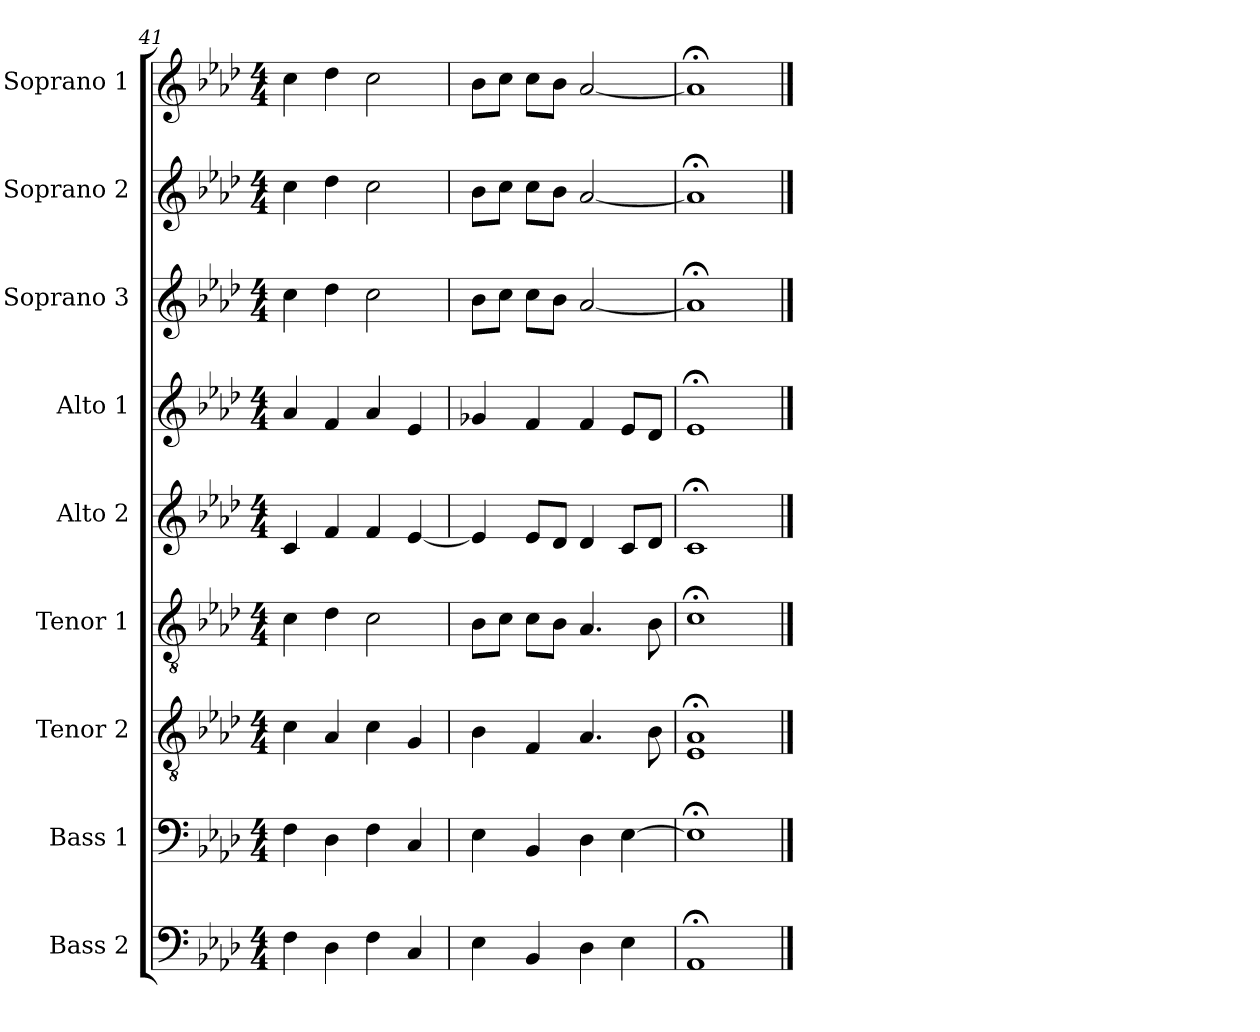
**kern	**kern	**kern	**kern	**kern	**kern	**kern	**kern	**kern
*part9	*part8	*part7	*part6	*part5	*part4	*part3	*part2	*part1
*staff9	*staff8	*staff7	*staff6	*staff5	*staff4	*staff3	*staff2	*staff1
*I"Bass 2	*I"Bass 1	*I"Tenor 2	*I"Tenor 1	*I"Alto 2	*I"Alto 1	*I"Soprano 3	*I"Soprano 2	*I"Soprano 1
*I'B 2	*I'B 1	*I'T 2	*I'T 1	*I'A 2	*I'A 1	*I'S 3	*I'S 2	*I'S 1
*clefF4	*clefF4	*clefGv2	*clefGv2	*clefG2	*clefG2	*clefG2	*clefG2	*clefG2
*k[b-e-a-d-]	*k[b-e-a-d-]	*k[b-e-a-d-]	*k[b-e-a-d-]	*k[b-e-a-d-]	*k[b-e-a-d-]	*k[b-e-a-d-]	*k[b-e-a-d-]	*k[b-e-a-d-]
*A-:	*A-:	*A-:	*A-:	*A-:	*A-:	*A-:	*A-:	*A-:
*M4/4	*M4/4	*M4/4	*M4/4	*M4/4	*M4/4	*M4/4	*M4/4	*M4/4
=41	=41	=41	=41	=41	=41	=41	=41	=41
4F	4F	4c	4c	4c	4a-	4cc	4cc	4cc
4D-	4D-	4A-	4d-	4f	4f	4dd-	4dd-	4dd-
4F	4F	4c	2c	4f	4a-	2cc	2cc	2cc
4C	4C	4G	.	[4e-	4e-	.	.	.
=42	=42	=42	=42	=42	=42	=42	=42	=42
4E-	4E-	4B-	8B-L	4e-]	4g-X	8b-L	8b-L	8b-L
.	.	.	8cJ	.	.	8ccJ	8ccJ	8ccJ
4BB-	4BB-	4F	8cL	8e-L	4f	8ccL	8ccL	8ccL
.	.	.	8B-J	8d-J	.	8b-J	8b-J	8b-J
4D-	4D-	4.A-	4.A-	4d-	4f	[2a-	[2a-	[2a-
4E-	[4E-	.	.	8cL	8e-L	.	.	.
.	.	8B-	8B-	8d-J	8d-J	.	.	.
=43	=43	=43	=43	=43	=43	=43	=43	=43
1AA-;<	1E-;<]	1E-;< 1A-;<	1c;<	1c;<	1e-;<	1a-;<]	1a-;<]	1a-;<]
==	==	==	==	==	==	==	==	==
*-	*-	*-	*-	*-	*-	*-	*-	*-
